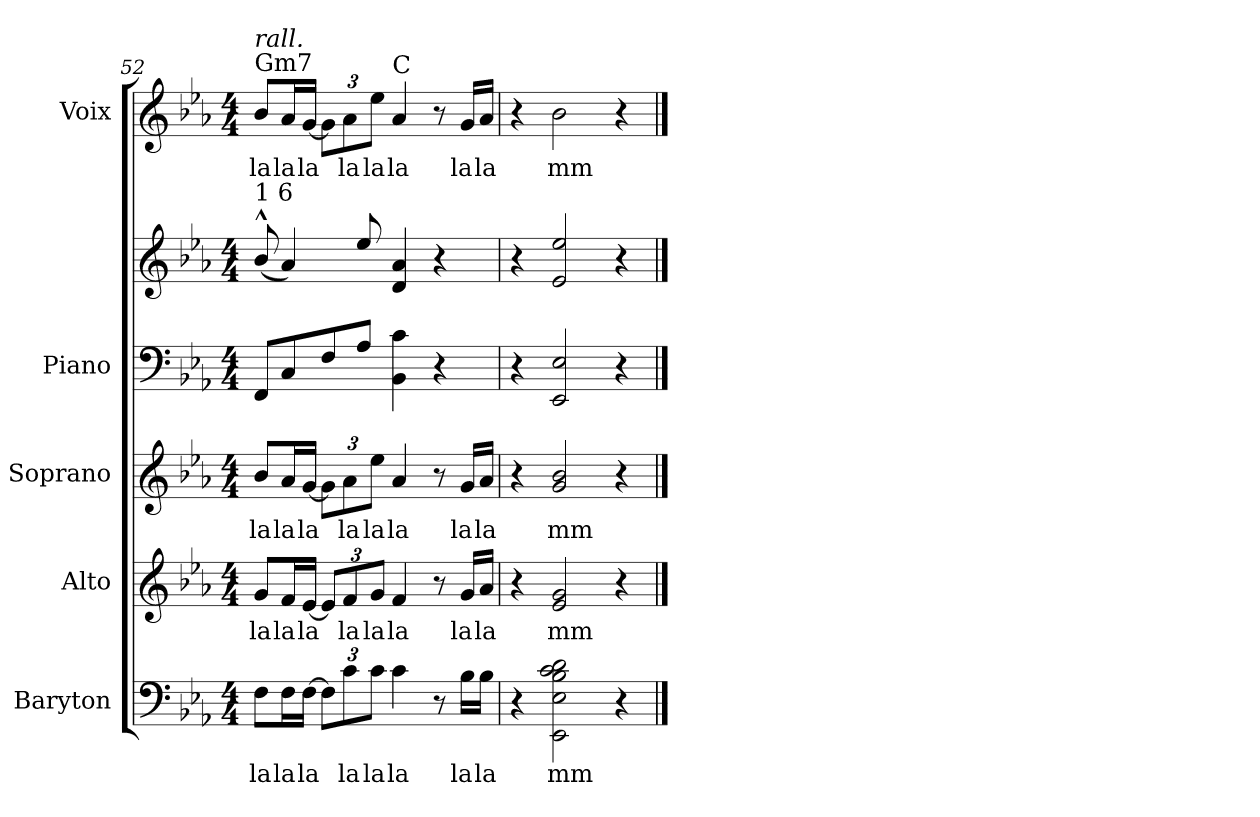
**kern	**text	**kern	**text	**kern	**text	**kern	**kern	**kern	**text
*part5	*part5	*part4	*part4	*part3	*part3	*part2	*part2	*part1	*part1
*staff6	*staff6	*staff5	*staff5	*staff4	*staff4	*staff3	*staff2	*staff1	*staff1
*I"Baryton	*	*I"Alto	*	*I"Soprano	*	*I"Piano	*	*I"Voix	*
*I'Bar.	*	*I'A	*	*I'S	*	*I'Pno	*	*I'Voix	*
*clefF4	*	*clefG2	*	*clefG2	*	*clefF4	*clefG2	*clefG2	*
*k[b-e-a-]	*	*k[b-e-a-]	*	*k[b-e-a-]	*	*k[b-e-a-]	*k[b-e-a-]	*k[b-e-a-]	*
*E-:	*	*E-:	*	*E-:	*	*E-:	*E-:	*E-:	*
*M4/4	*	*M4/4	*	*M4/4	*	*M4/4	*M4/4	*M4/4	*
=52	=52	=52	=52	=52	=52	=52	=52	=52	=52
!	!LO:LY:b	!	!	!	!	!	!	!	!
!	!	!	!LO:LY:b	!	!	!	!	!	!
!	!	!	!	!	!LO:LY:b	!	!	!	!
!	!	!	!	!	!	!	!	!LO:TX:a:t=Gm7	!
!	!	!	!	!	!	!	!	!LO:TX:a:i:t=rall.	!
!	!	!	!	!	!	!	!LO:TX:a:t=1 6	!	!
!	!	!	!	!	!	!	!	!	!LO:LY:b
8F\L	la	8g/L	la	8b-/L	la	8FF/L	(<8b-^^>/	8b-/L	la
!	!LO:LY:b	!	!	!	!	!	!	!	!
!	!	!	!LO:LY:b	!	!	!	!	!	!
!	!	!	!	!	!LO:LY:b	!	!	!	!
!	!	!	!	!	!	!	!	!	!LO:LY:b
16F\L	la	16f/L	la	16a-/L	la	8C/	4a-/)	16a-/L	la
!	!LO:LY:b	!	!	!	!	!	!	!	!
!	!	!	!LO:LY:b	!	!	!	!	!	!
!	!	!	!	!	!LO:LY:b	!	!	!	!
!	!	!	!	!	!	!	!	!	!LO:LY:b
[<16F\JJ	la	[<16e-/JJ	la	[<16g/JJ	la	.	.	[<16g/JJ	la
*	*	*Xbrackettup	*	*	*	*	*	*	*
12F\L]	.	12e-/L]	.	12g\L]	.	8F/	.	12g\L]	.
!	!LO:LY:b	!	!	!	!	!	!	!	!
!	!	!	!LO:LY:b	!	!	!	!	!	!
!	!	!	!	!	!LO:LY:b	!	!	!	!
!	!	!	!	!	!	!	!	!	!LO:LY:b
12c\	la	12f/	la	12a-\	la	.	.	12a-\	la
.	.	.	.	.	.	8A-/J	8ee-/	.	.
!	!LO:LY:b	!	!	!	!	!	!	!	!
!	!	!	!LO:LY:b	!	!	!	!	!	!
!	!	!	!	!	!LO:LY:b	!	!	!	!
!	!	!	!	!	!	!	!	!	!LO:LY:b
12c\J	la	12g/J	la	12ee-\J	la	.	.	12ee-\J	la
!	!LO:LY:b	!	!	!	!	!	!	!	!
!	!	!	!LO:LY:b	!	!	!	!	!	!
!	!	!	!	!	!LO:LY:b	!	!	!	!
!	!	!	!	!	!	!	!	!LO:TX:a:t=C	!
!	!	!	!	!	!	!	!	!	!LO:LY:b
4c\	la	4f/	la	4a-/	la	4BB-\ 4c\	4d/ 4a-/	4a-/	la
8r	.	8r	.	8r	.	4r	4r	8r	.
!	!LO:LY:b	!	!	!	!	!	!	!	!
!	!	!	!LO:LY:b	!	!	!	!	!	!
!	!	!	!	!	!LO:LY:b	!	!	!	!
!	!	!	!	!	!	!	!	!	!LO:LY:b
16B-\LL	la	16g/LL	la	16g/LL	la	.	.	16g/LL	la
!	!LO:LY:b	!	!	!	!	!	!	!	!
!	!	!	!LO:LY:b	!	!	!	!	!	!
!	!	!	!	!	!LO:LY:b	!	!	!	!
!	!	!	!	!	!	!	!	!	!LO:LY:b
16B-\JJ	la	16a-/JJ	la	16a-/JJ	la	.	.	16a-/JJ	la
=53	=53	=53	=53	=53	=53	=53	=53	=53	=53
4r	.	4r	.	4r	.	4r	4r	4r	.
!	!LO:LY:b	!	!	!	!	!	!	!	!
!	!	!	!LO:LY:b	!	!	!	!	!	!
!	!	!	!	!	!LO:LY:b	!	!	!	!
!	!	!	!	!	!	!	!	!	!LO:LY:b
2EE-\ 2E-\ 2B-\ 2c\ 2d\	mm	2e-/ 2g/	mm	2g/ 2b-/	mm	2EE-/ 2E-/	2e-/ 2ee-/	2b-\	mm
4r	.	4r	.	4r	.	4r	4r	4r	.
==	==	==	==	==	==	==	==	==	==
*-	*-	*-	*-	*-	*-	*-	*-	*-	*-
